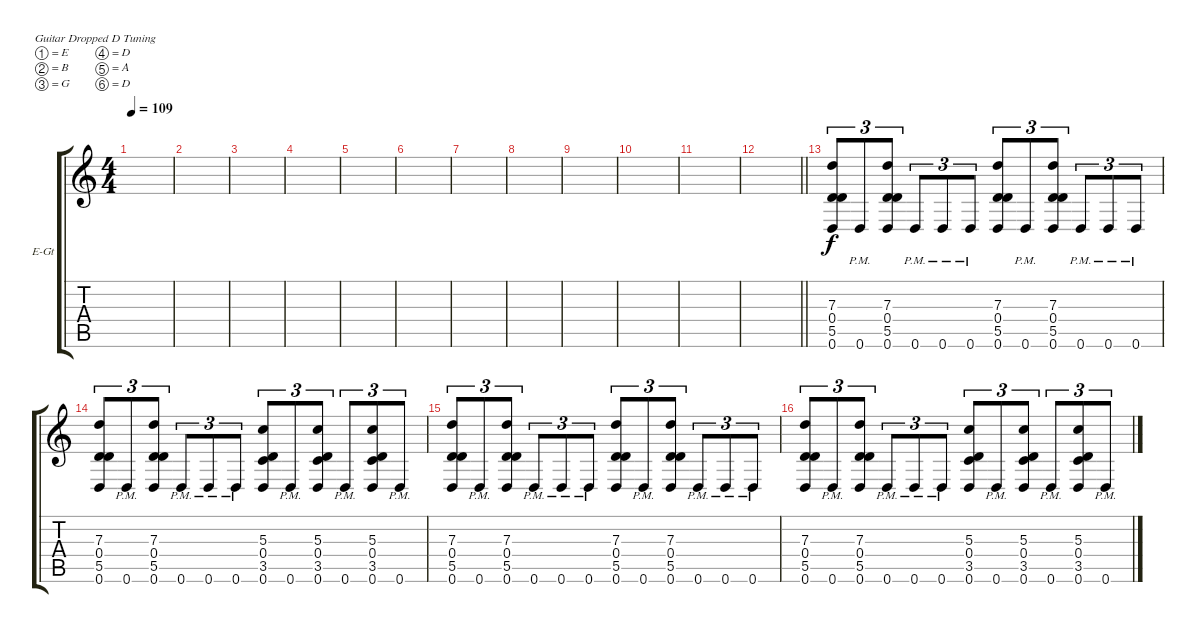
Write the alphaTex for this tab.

\bracketExtendMode groupsimilarinstruments
\firstSystemTrackNameOrientation horizontal
\otherSystemsTrackNameOrientation horizontal
\track ("Clean-guitar (Paul)" "E-Gt") {instrument electricguitarclean}
\staff {score tabs}
\tuning (E4 B3 G3 D3 A2 D2)
\ts (4 4)
\tempo 109
\clef g2
\scale
0.333333
\ks c
|
\scale
0.333333 |
\scale
0.333333 |
\scale
0.333333 |
\scale
0.333333 |
\scale
0.333333 |
\scale
0.333333 |
\scale
0.333333 |
\scale
0.333333 |
\scale
0.333333 |
\scale
0.333333 |
\scale
0.333333
\barLineRight lightlight
|
\scale
0.333333 (7.3 0.4 5.5 0.6).8{tu (3 2)} 0.6{pm}.8{tu (3 2)} (7.3 0.4 5.5 0.6).8{tu (3 2)} 0.6{pm}.8{tu (3 2)} 0.6{pm}.8{tu (3 2)} 0.6{pm}.8{tu (3 2)} (7.3 0.4 5.5 0.6).8{tu (3 2)} 0.6{pm}.8{tu (3 2)} (7.3 0.4 5.5 0.6).8{tu (3 2)} 0.6{pm}.8{tu (3 2)} 0.6{pm}.8{tu (3 2)} 0.6{pm}.8{tu (3 2)} |
\scale
0.333333 (7.3 0.4 5.5 0.6).8{tu (3 2)} 0.6{pm}.8{tu (3 2)} (7.3 0.4 5.5 0.6).8{tu (3 2)} 0.6{pm}.8{tu (3 2)} 0.6{pm}.8{tu (3 2)} 0.6{pm}.8{tu (3 2)} (5.3 0.4 3.5 0.6).8{tu (3 2)} 0.6{pm}.8{tu (3 2)} (5.3 0.4 3.5 0.6).8{tu (3 2)} 0.6{pm}.8{tu (3 2)} (5.3 0.4 3.5 0.6).8{tu (3 2)} 0.6{pm}.8{tu (3 2)} |
\scale
0.333333 (7.3 0.4 5.5 0.6).8{tu (3 2)} 0.6{pm}.8{tu (3 2)} (7.3 0.4 5.5 0.6).8{tu (3 2)} 0.6{pm}.8{tu (3 2)} 0.6{pm}.8{tu (3 2)} 0.6{pm}.8{tu (3 2)} (7.3 0.4 5.5 0.6).8{tu (3 2)} 0.6{pm}.8{tu (3 2)} (7.3 0.4 5.5 0.6).8{tu (3 2)} 0.6{pm}.8{tu (3 2)} 0.6{pm}.8{tu (3 2)} 0.6{pm}.8{tu (3 2)} |
\scale
0.333333 (7.3 0.4 5.5 0.6).8{tu (3 2)} 0.6{pm}.8{tu (3 2)} (7.3 0.4 5.5 0.6).8{tu (3 2)} 0.6{pm}.8{tu (3 2)} 0.6{pm}.8{tu (3 2)} 0.6{pm}.8{tu (3 2)} (5.3 0.4 3.5 0.6).8{tu (3 2)} 0.6{pm}.8{tu (3 2)} (5.3 0.4 3.5 0.6).8{tu (3 2)} 0.6{pm}.8{tu (3 2)} (5.3 0.4 3.5 0.6).8{tu (3 2)} 0.6{pm}.8{tu (3 2)}
